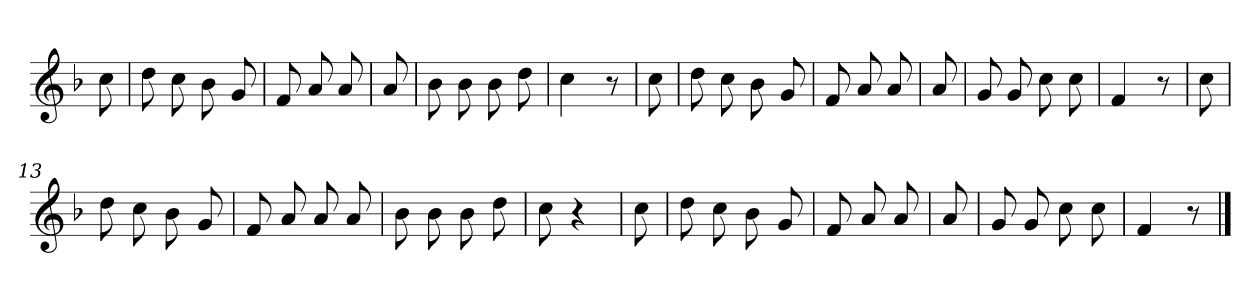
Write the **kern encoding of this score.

**kern
*part1
*staff1
*clefG2
*k[b-]
*F:
=
8cc
=1
8dd
8cc
8b-
8g
=2
8f
8a
8a
=3
8a
=4
8b-
8b-
8b-
8dd
=5
4cc
8r
=6
8cc
=7
8dd
8cc
8b-
8g
=8
8f
8a
8a
=9
8a
=10
8g
8g
8cc
8cc
=11
4f
8r
=12
8cc
=13
8dd
8cc
8b-
8g
=14
8f
8a
8a
8a
=15
8b-
8b-
8b-
8dd
=16
8cc
4r
=17
8cc
=18
8dd
8cc
8b-
8g
=19
8f
8a
8a
=20
8a
=21
8g
8g
8cc
8cc
=22
4f
8r
==
*-
